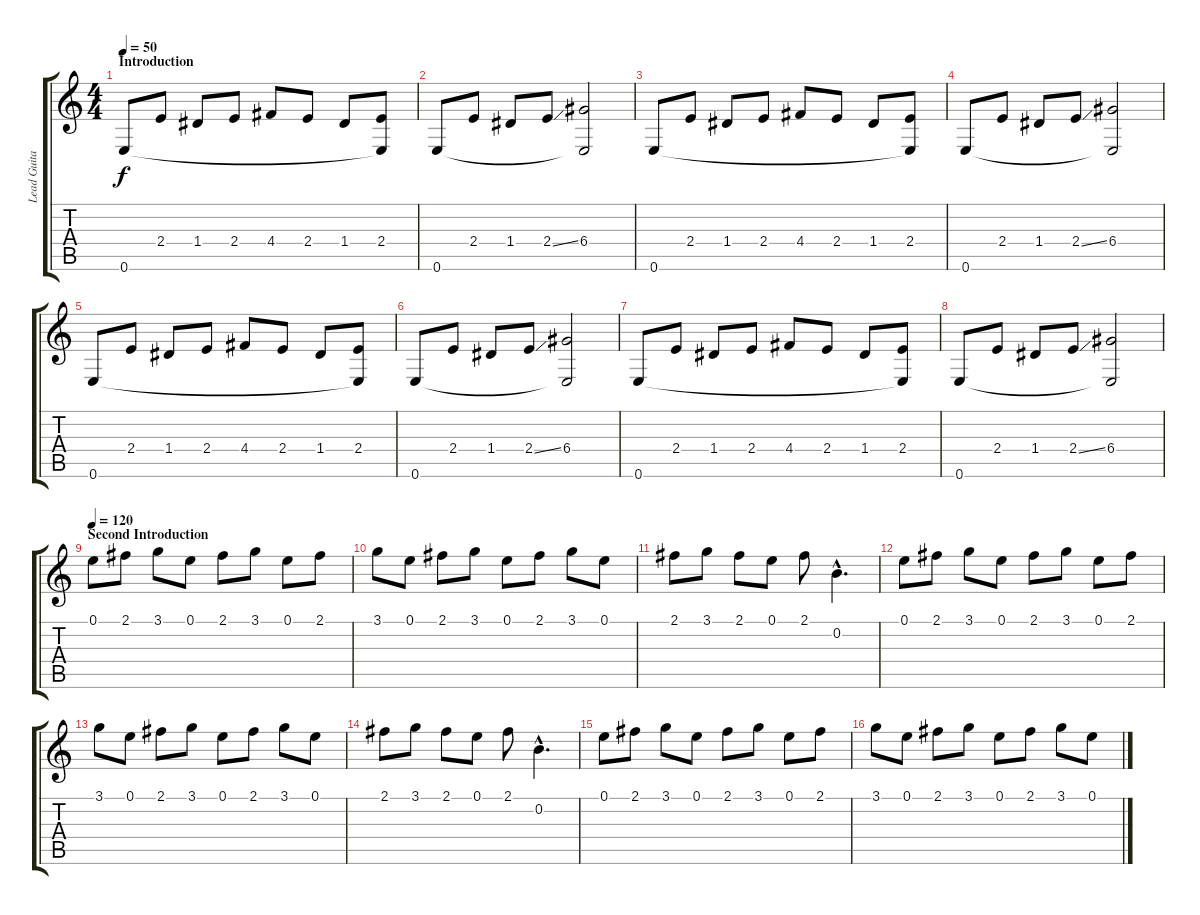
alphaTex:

\track ("Lead Guitar" "Lead Guita") {instrument distortionguitar}
\staff {score tabs}
\tuning (E4 B3 G3 D3 A2 E2) {hide}
\ts (4 4)
\section ("" "Introduction")
\tempo 50
\clef g2
\ks c
0.6.8{dy f instrument distortionguitar} 2.4.8 1.4.8 2.4.8 4.4.8 2.4.8 1.4.8 (2.4 0.6{t}).8 |
0.6.8 2.4.8 1.4.8 2.4{ss}.8 (6.4 0.6{t}).2 |
0.6.8 2.4.8 1.4.8 2.4.8 4.4.8 2.4.8 1.4.8 (2.4 0.6{t}).8 |
0.6.8 2.4.8 1.4.8 2.4{ss}.8 (6.4 0.6{t}).2 |
0.6.8 2.4.8 1.4.8 2.4.8 4.4.8 2.4.8 1.4.8 (2.4 0.6{t}).8 |
0.6.8 2.4.8 1.4.8 2.4{ss}.8 (6.4 0.6{t}).2 |
0.6.8 2.4.8 1.4.8 2.4.8 4.4.8 2.4.8 1.4.8 (2.4 0.6{t}).8 |
0.6.8 2.4.8 1.4.8 2.4{ss}.8 (6.4 0.6{t}).2 |
\section ("" "Second Introduction")
\tempo 120
0.1.8 2.1.8 3.1.8 0.1.8 2.1.8 3.1.8 0.1.8 2.1.8 |
3.1.8 0.1.8 2.1.8 3.1.8 0.1.8 2.1.8 3.1.8 0.1.8 |
2.1.8 3.1.8 2.1.8 0.1.8 2.1.8 0.2{hac}.4{d} |
0.1.8 2.1.8 3.1.8 0.1.8 2.1.8 3.1.8 0.1.8 2.1.8 |
3.1.8 0.1.8 2.1.8 3.1.8 0.1.8 2.1.8 3.1.8 0.1.8 |
2.1.8 3.1.8 2.1.8 0.1.8 2.1.8 0.2{hac}.4{d} |
0.1.8 2.1.8 3.1.8 0.1.8 2.1.8 3.1.8 0.1.8 2.1.8 |
3.1.8 0.1.8 2.1.8 3.1.8 0.1.8 2.1.8 3.1.8 0.1.8
